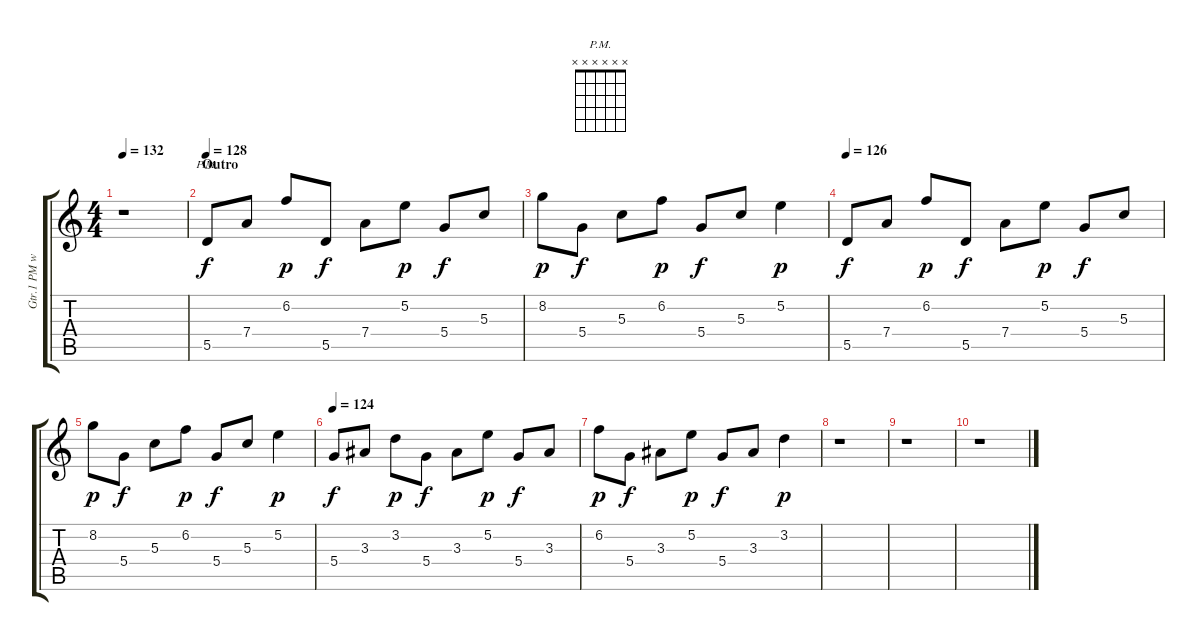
\track ("Gtr.1 PM w/Clean tone + delay" "Gtr.1 PM w") {instrument electricguitarmuted}
\staff {score tabs}
\tuning (E4 B3 G3 D3 A2 E2) {hide}
\chord ("P.M." x x x x x x) {firstfret 0}
\ts (4 4)
\tempo 132
\clef g2
\ks c
r.1{dy f} |
\section ("" "Outro")
\tempo 128
5.5.8{ch "P.M."} 7.4.8 6.2.8{dy p} 5.5.8{dy f} 7.4.8 5.2.8{dy p} 5.4.8{dy f} 5.3.8 |
8.2.8{dy p} 5.4.8{dy f} 5.3.8 6.2.8{dy p} 5.4.8{dy f} 5.3.8 5.2.4{dy p} |
\tempo 126
5.5.8{dy f} 7.4.8 6.2.8{dy p} 5.5.8{dy f} 7.4.8 5.2.8{dy p} 5.4.8{dy f} 5.3.8 |
8.2.8{dy p} 5.4.8{dy f} 5.3.8 6.2.8{dy p} 5.4.8{dy f} 5.3.8 5.2.4{dy p} |
\tempo 124
5.4.8{dy f} 3.3.8 3.2.8{dy p} 5.4.8{dy f} 3.3.8 5.2.8{dy p} 5.4.8{dy f} 3.3.8 |
6.2.8{dy p} 5.4.8{dy f} 3.3.8 5.2.8{dy p} 5.4.8{dy f} 3.3.8 3.2.4{dy p} |
r.1 |
r.1 |
r.1
